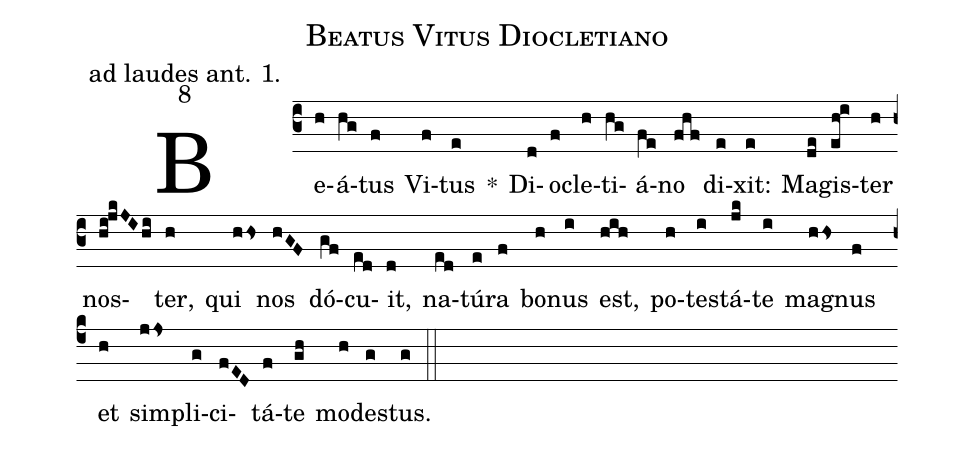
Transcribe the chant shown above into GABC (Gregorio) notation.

name: Beatus Vitus Diocletiano;
office-part: ad laudes ant. 1.;
mode: 8;
%%
(c3)
Be(h)á(hg)tus(f) Vi(f)tus(e) *()
Di(d)o(f)cle(h)ti(hg)á(fe)no(fhf) di(e)xit:(e)
Ma(de)gis(eh!i)ter(h) nos(hi!jkJIhi)ter,(h)
qui(hhs) nos(hGF) dó(gf)cu(ed)it,(d)
na(ed)tú(e)ra(f) bo(h)nus(i)

% v antifonari navic:
est,(hih)

po(h)tes(i)tá(jk)te(i) mag(hhs)nus(f)

% v breviari: est.

% v antifonari misto toho:
(c4)
et(h) sim(jjs)pli(g)ci(fED)tá(f)te(gh) mo(h)des(g)tus.(g) (::)
